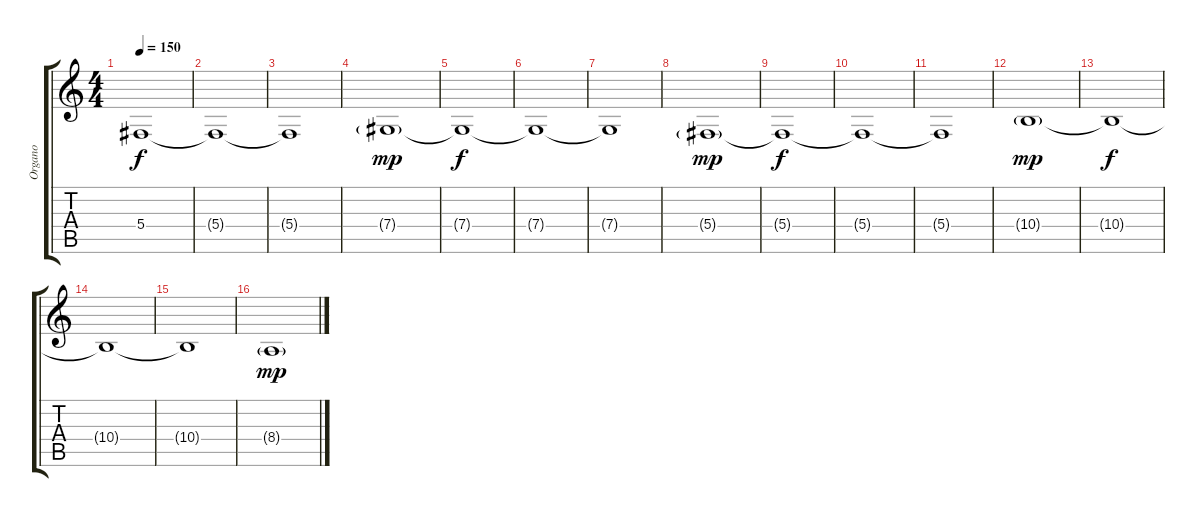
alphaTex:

\track ("Organo" "Organo") {instrument percussiveorgan}
\staff {score tabs}
\tuning (Eb4 Bb3 Gb3 Db3 Ab2 Eb2) {hide}
\ts (4 4)
\tempo 150
\clef g2
\ks c
5.4{t}.1{dy f} |
5.4{t}.1 |
5.4{t}.1 |
7.4{g}.1{dy mp} |
7.4{t}.1{dy f} |
7.4{t}.1 |
7.4{t}.1 |
5.4{g}.1{dy mp} |
5.4{t}.1{dy f} |
5.4{t}.1 |
5.4{t}.1 |
10.4{g}.1{dy mp} |
10.4{t}.1{dy f} |
10.4{t}.1 |
10.4{t}.1 |
8.4{g}.1{dy mp}
